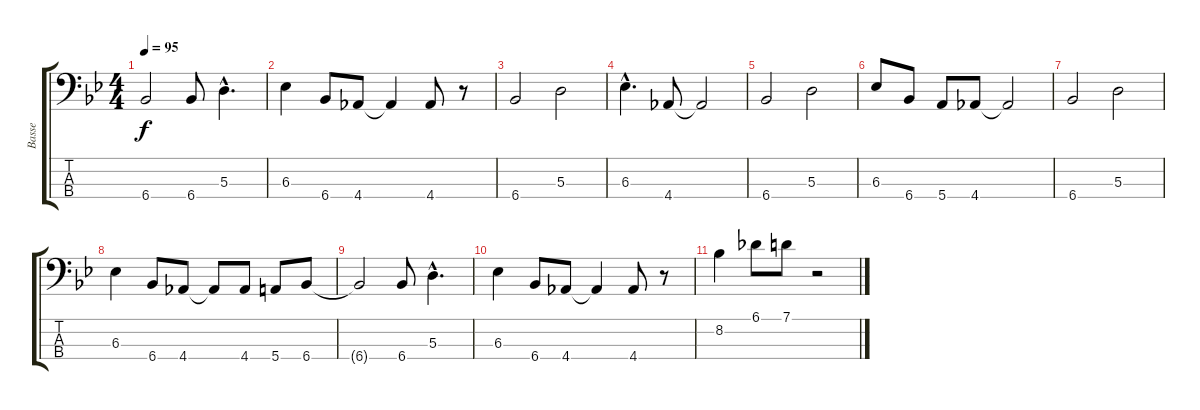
\track ("Basse" "Basse") {instrument electricbassfinger}
\staff {score tabs}
\tuning (G2 D2 A1 E1) {hide}
\ts (4 4)
\tempo 95
\clef f4
\ks bb
6.4{t}.2{dy f} 6.4.8 5.3{hac}.4{d} |
6.3.4 6.4.8 4.4.8 4.4{t}.4 4.4.8 r.8 |
6.4.2 5.3.2 |
6.3{hac}.4{d} 4.4.8 4.4{t}.2 |
6.4.2 5.3.2 |
6.3.8 6.4.8 5.4.8 4.4.8 4.4{t}.2 |
6.4.2 5.3.2 |
6.3.4 6.4.8 4.4.8 4.4{t}.8 4.4.8 5.4.8 6.4.8 |
6.4{t}.2 6.4.8 5.3{hac}.4{d} |
6.3.4 6.4.8 4.4.8 4.4{t}.4 4.4.8 r.8 |
8.2.4 6.1.8 7.1.8 r.2
